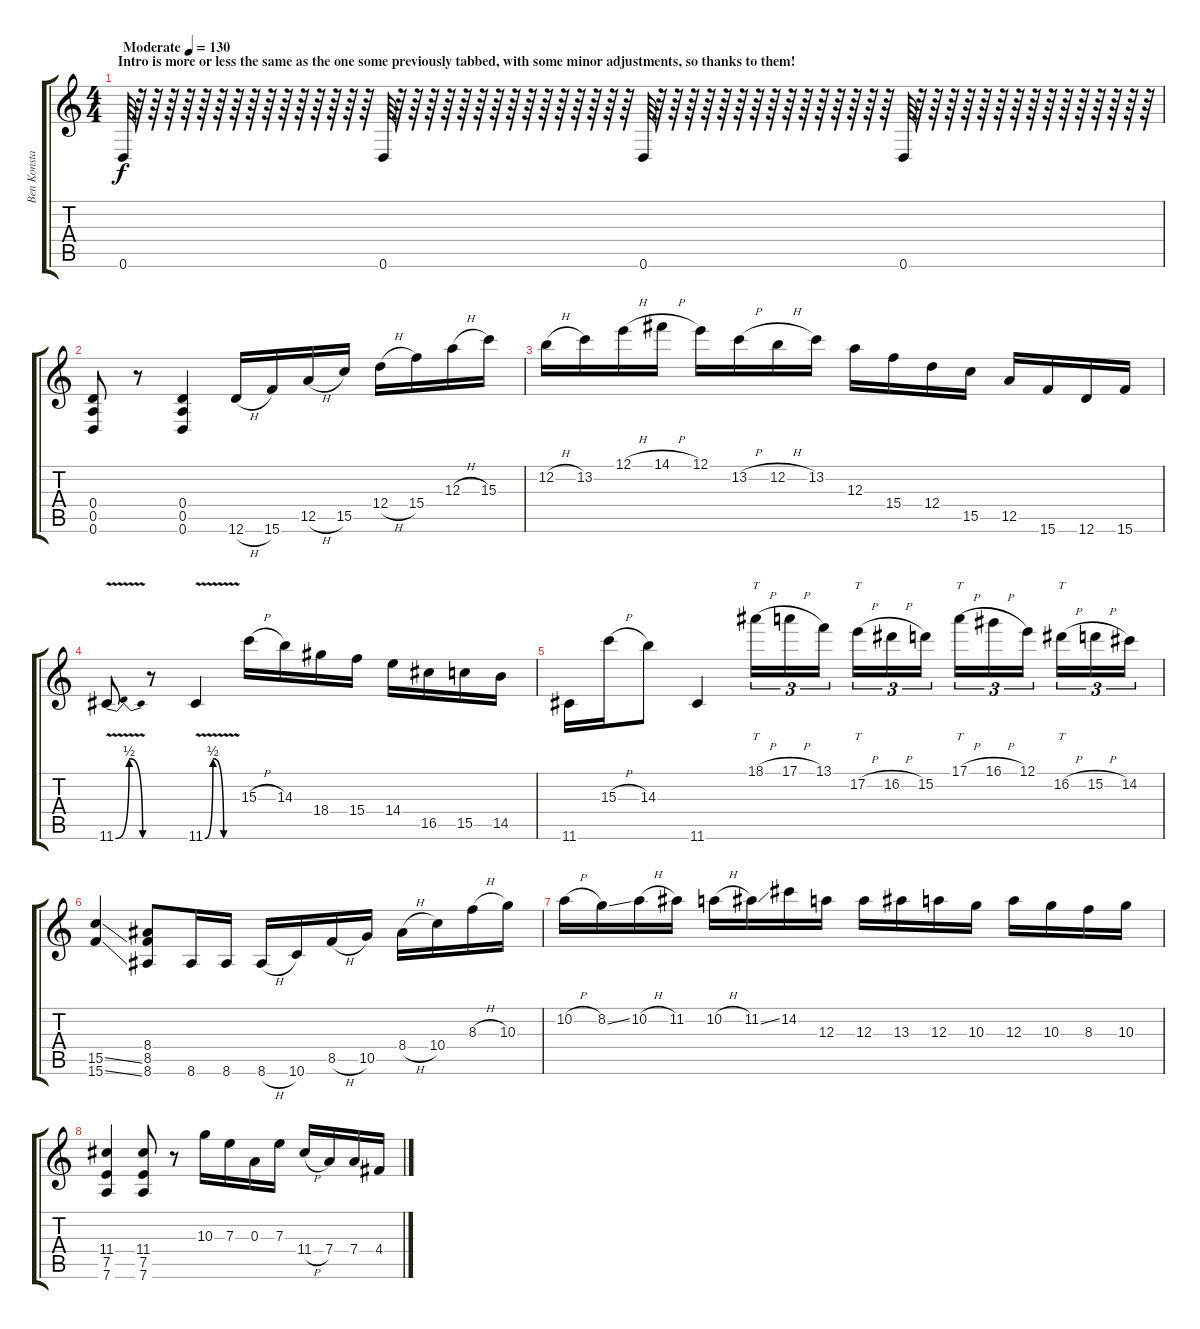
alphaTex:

\track ("Ben Konstantinovic" "Ben Konsta") {instrument distortionguitar}
\staff {score tabs}
\tuning (E4 B3 A3 D3 A2 D2) {hide}
\ts (4 4)
\section ("" "Intro is more or less the same as the one some previously tabbed, with some minor adjustments, so thanks to them!")
\tempo (130 "Moderate")
\clef g2
\ks c
0.6.64{dy f instrument distortionguitar} r.64 r.64 r.64 r.64 r.64 r.64 r.64 r.64 r.64 r.64 r.64 r.64 r.64 r.64 r.64 0.6.64 r.64 r.64 r.64 r.64 r.64 r.64 r.64 r.64 r.64 r.64 r.64 r.64 r.64 r.64 r.64 0.6.64 r.64 r.64 r.64 r.64 r.64 r.64 r.64 r.64 r.64 r.64 r.64 r.64 r.64 r.64 r.64 0.6.64 r.64 r.64 r.64 r.64 r.64 r.64 r.64 r.64 r.64 r.64 r.64 r.64 r.64 r.64 r.64 |
(0.4 0.5 0.6).8 r.8 (0.4 0.5 0.6).4 12.6{h}.16 15.6.16 12.5{h}.16 15.5.16 12.4{h}.16 15.4.16 12.3{h}.16 15.3.16 |
12.2{h}.16 13.2.16 12.1{h}.16 14.1{h}.16 12.1.16 13.2{h}.16 12.2{h}.16 13.2.16 12.3.16 15.4.16 12.4.16 15.5.16 12.5.16 15.6.16 12.6.16 15.6.16 |
11.6{be (bendrelease 0 0 30 2 30 2 60 0) v}.8 r.8 11.6{be (custom 0 0 15 2 35 0 60 0) v}.4 15.3{h}.16 14.3.16 18.4.16 15.4.16 14.4.16 16.5.16 15.5.16 14.5.16 |
11.6.16 15.3{h}.16 14.3.8 11.6.4 18.1{h}.16{tt tu (3 2)} 17.1{h}.16{tu (3 2)} 13.1.16{tu (3 2)} 17.2{h}.16{tt tu (3 2)} 16.2{h}.16{tu (3 2)} 15.2.16{tu (3 2)} 17.1{h}.16{tt tu (3 2)} 16.1{h}.16{tu (3 2)} 12.1.16{tu (3 2)} 16.2{h}.16{tt tu (3 2)} 15.2{h}.16{tu (3 2)} 14.2.16{tu (3 2)} |
(15.5{ss} 15.6{ss}).4 (8.4 8.5 8.6).8 8.6.16 8.6.16 8.6{h}.16 10.6.16 8.5{h}.16 10.5.16 8.4{h}.16 10.4.16 8.3{h}.16 10.3.16 |
10.2{h}.16 8.2{ss}.16 10.2{h}.16 11.2.16 10.2{h}.16 11.2{ss}.16 14.2.16 12.3.16 12.3.16 13.3.16 12.3.16 10.3.16 12.3.16 10.3.16 8.3.16 10.3.16 |
(11.4 7.5 7.6).4 (11.4 7.5 7.6).8 r.8 10.3.16 7.3.16 0.3.16 7.3.16 11.4{h}.16 7.4.16 7.4.16 4.4.16
